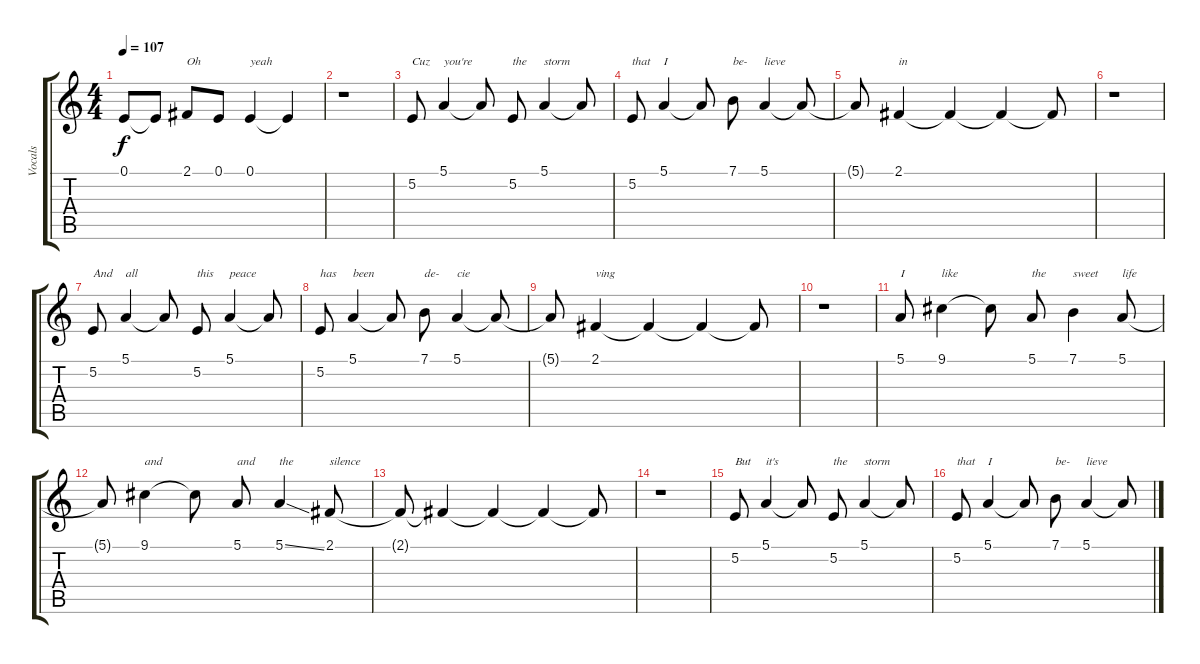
\track ("Vocals" "Vocals") {instrument altosax}
\staff {score tabs}
\tuning (E4 B3 G3 D3 A2 E2) {hide}
\ts (4 4)
\tempo 107
\clef g2
\ks c
0.1{t}.8{dy f} 0.1{t}.8 2.1.8{txt "Oh"} 0.1.8 0.1.4{txt "yeah"} 0.1{t}.4 |
r.1 |
5.2.8{txt "Cuz "} 5.1.4{txt "you're"} 5.1{t}.8 5.2.8{txt "the"} 5.1.4{txt "storm"} 5.1{t}.8 |
5.2.8{txt "that"} 5.1.4{txt "I"} 5.1{t}.8 7.1.8{txt "be-"} 5.1.4{txt "lieve"} 5.1{t}.8 |
5.1{t}.8 2.1.4{txt "in"} 2.1{t}.4 2.1{t}.4 2.1{t}.8 |
r.1 |
5.2.8{txt "And"} 5.1.4{txt "all"} 5.1{t}.8 5.2.8{txt "this"} 5.1.4{txt "peace"} 5.1{t}.8 |
5.2.8{txt "has"} 5.1.4{txt "been"} 5.1{t}.8 7.1.8{txt "de-"} 5.1.4{txt "cie"} 5.1{t}.8 |
5.1{t}.8 2.1.4{txt "ving"} 2.1{t}.4 2.1{t}.4 2.1{t}.8 |
r.1 |
5.1.8{txt "I"} 9.1.4{txt "like"} 9.1{t}.8 5.1.8{txt "the"} 7.1.4{txt "sweet"} 5.1.8{txt "life"} |
5.1{t}.8 9.1.4{txt "and"} 9.1{t}.8 5.1.8{txt "and"} 5.1{ss}.4{txt "the"} 2.1.8{txt "silence"} |
2.1{t}.8 2.1{t}.4 2.1{t}.4 2.1{t}.4 2.1{t}.8 |
r.1 |
5.2.8{txt "But"} 5.1.4{txt "it's"} 5.1{t}.8 5.2.8{txt "the"} 5.1.4{txt "storm"} 5.1{t}.8 |
5.2.8{txt "that"} 5.1.4{txt "I"} 5.1{t}.8 7.1.8{txt "be-"} 5.1.4{txt "lieve"} 5.1{t}.8
